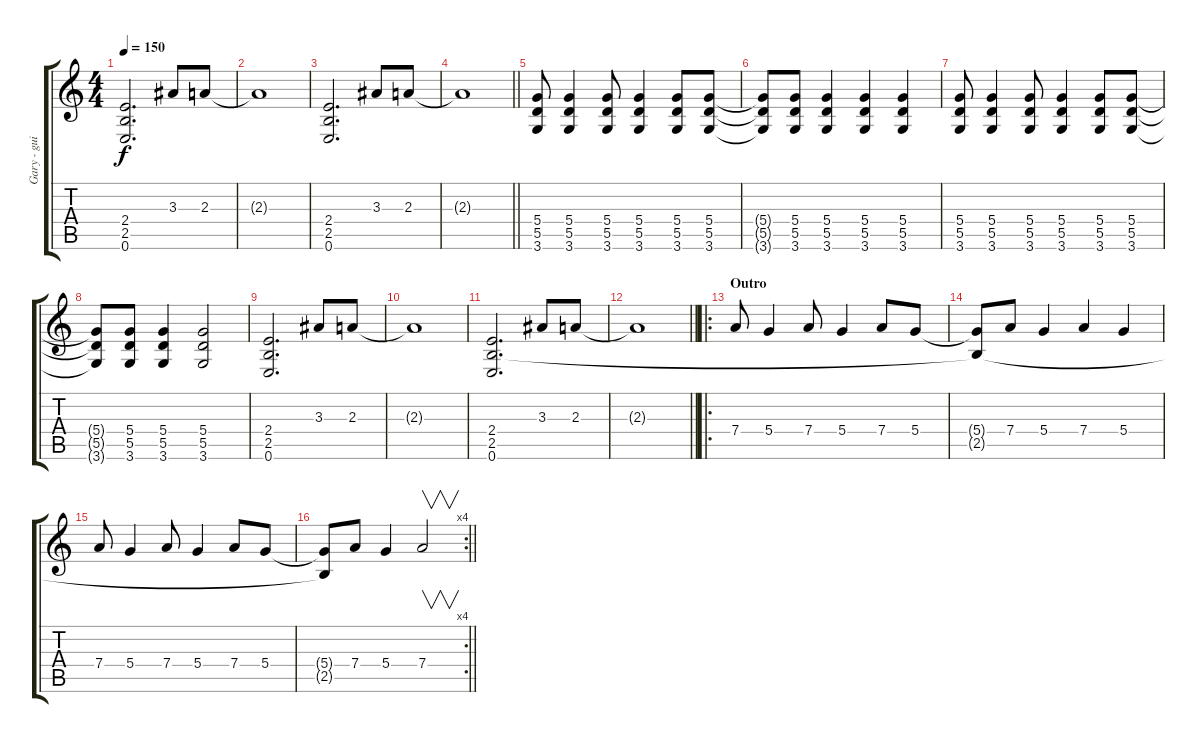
\track ("Gary - guitar" "Gary - gui") {instrument distortionguitar}
\staff {score tabs}
\tuning (E4 B3 G3 D3 A2 E2) {hide}
\ts (4 4)
\tempo 150
\clef g2
\ks c
(2.4 2.5 0.6).2{d dy f} 3.3.8 2.3.8 |
2.3{t}.1 |
(2.4 2.5 0.6).2{d} 3.3.8 2.3.8 |
\barLineRight lightlight
2.3{t}.1 |
(5.4 5.5 3.6).8 (5.4 5.5 3.6).4 (5.4 5.5 3.6).8 (5.4 5.5 3.6).4 (5.4 5.5 3.6).8 (5.4 5.5 3.6).8 |
(5.4{t} 5.5{t} 3.6{t}).8 (5.4 5.5 3.6).8 (5.4 5.5 3.6).4 (5.4 5.5 3.6).4 (5.4 5.5 3.6).4 |
(5.4 5.5 3.6).8 (5.4 5.5 3.6).4 (5.4 5.5 3.6).8 (5.4 5.5 3.6).4 (5.4 5.5 3.6).8 (5.4 5.5 3.6).8 |
(5.4{t} 5.5{t} 3.6{t}).8 (5.4 5.5 3.6).8 (5.4 5.5 3.6).4 (5.4 5.5 3.6).2 |
(2.4 2.5 0.6).2{d} 3.3.8 2.3.8 |
2.3{t}.1 |
(2.4 2.5 0.6).2{d} 3.3.8 2.3.8 |
\barLineRight lightlight
2.3{t}.1 |
\ro
\section ("" "Outro")
7.4.8 5.4.4 7.4.8 5.4.4 7.4.8 5.4.8 |
(5.4{t} 2.5{t}).8 7.4.8 5.4.4 7.4.4 5.4.4 |
7.4.8 5.4.4 7.4.8 5.4.4 7.4.8 5.4.8 |
\rc 4
\barLineRight lightlight
(5.4{t} 2.5{t}).8 7.4.8 5.4.4 7.4.2{v}
